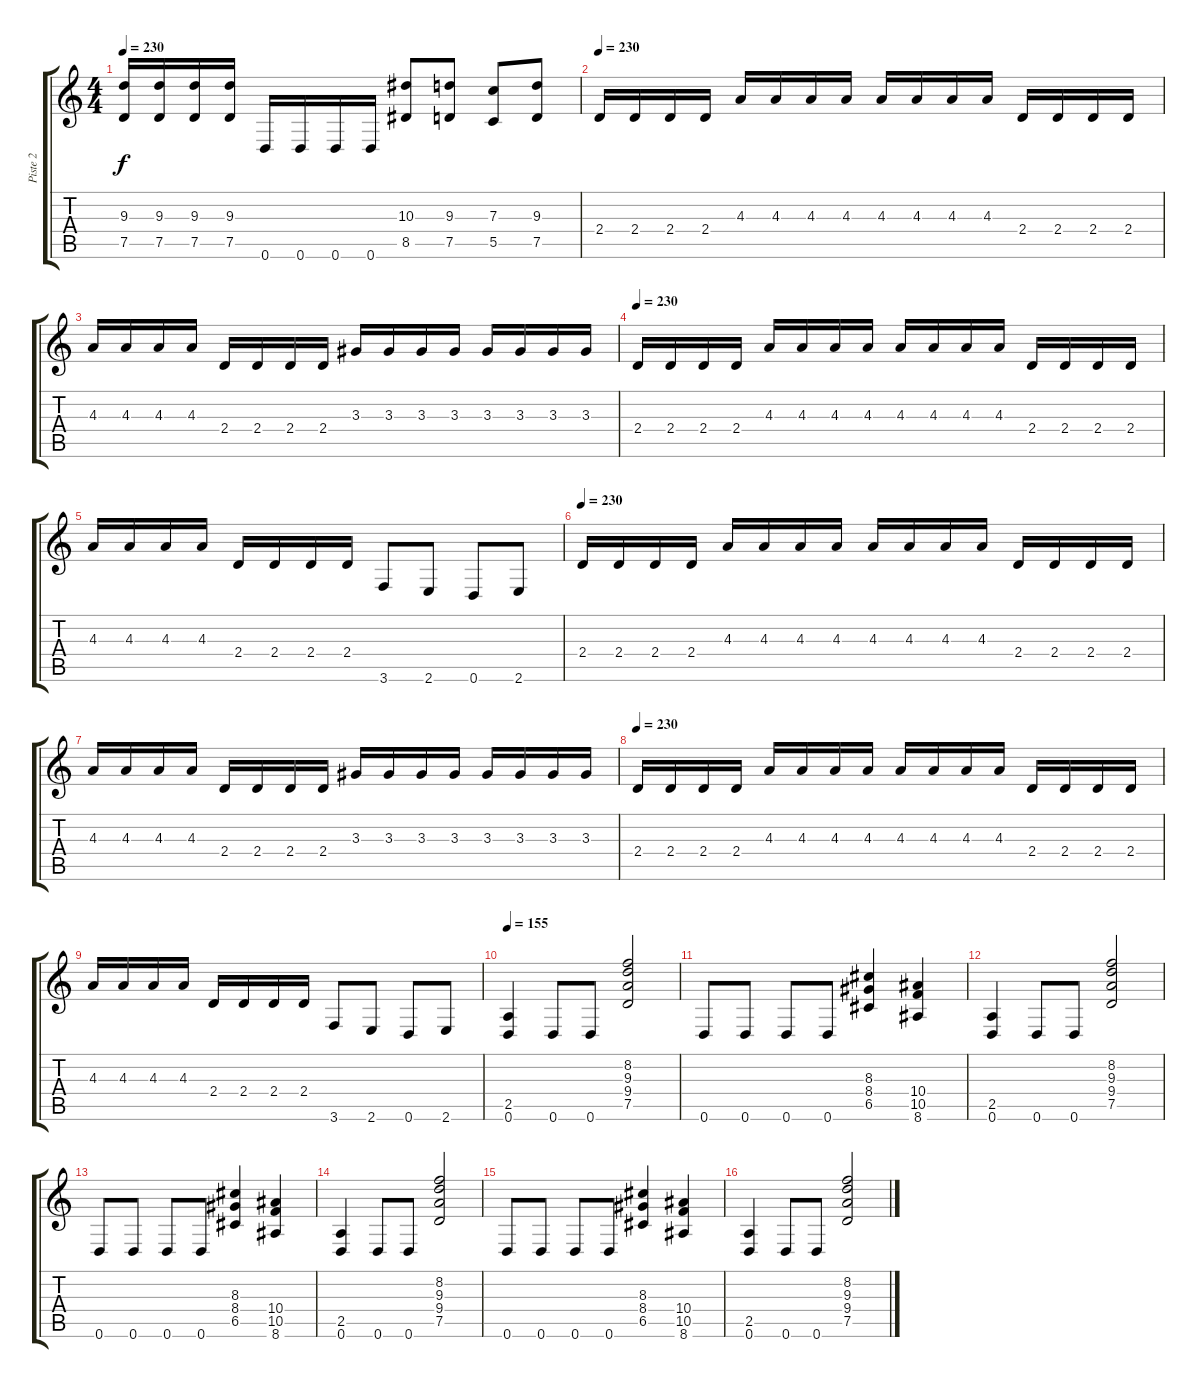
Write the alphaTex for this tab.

\track ("Piste 2" "Piste 2") {instrument distortionguitar}
\staff {score tabs}
\tuning (D4 A3 F3 C3 G2 D2) {hide}
\ts (4 4)
\tempo 230
\clef g2
\ks c
(9.3 7.5).16{dy f} (9.3 7.5).16 (9.3 7.5).16 (9.3 7.5).16 0.6.16 0.6.16 0.6.16 0.6.16 (10.3 8.5).8 (9.3 7.5).8 (7.3 5.5).8 (9.3 7.5).8 |
\tempo 230
2.4.16 2.4.16 2.4.16 2.4.16 4.3.16 4.3.16 4.3.16 4.3.16 4.3.16 4.3.16 4.3.16 4.3.16 2.4.16 2.4.16 2.4.16 2.4.16 |
4.3.16 4.3.16 4.3.16 4.3.16 2.4.16 2.4.16 2.4.16 2.4.16 3.3.16 3.3.16 3.3.16 3.3.16 3.3.16 3.3.16 3.3.16 3.3.16 |
\tempo 230
2.4.16 2.4.16 2.4.16 2.4.16 4.3.16 4.3.16 4.3.16 4.3.16 4.3.16 4.3.16 4.3.16 4.3.16 2.4.16 2.4.16 2.4.16 2.4.16 |
4.3.16 4.3.16 4.3.16 4.3.16 2.4.16 2.4.16 2.4.16 2.4.16 3.6.8 2.6.8 0.6.8 2.6.8 |
\tempo 230
2.4.16 2.4.16 2.4.16 2.4.16 4.3.16 4.3.16 4.3.16 4.3.16 4.3.16 4.3.16 4.3.16 4.3.16 2.4.16 2.4.16 2.4.16 2.4.16 |
4.3.16 4.3.16 4.3.16 4.3.16 2.4.16 2.4.16 2.4.16 2.4.16 3.3.16 3.3.16 3.3.16 3.3.16 3.3.16 3.3.16 3.3.16 3.3.16 |
\tempo 230
2.4.16 2.4.16 2.4.16 2.4.16 4.3.16 4.3.16 4.3.16 4.3.16 4.3.16 4.3.16 4.3.16 4.3.16 2.4.16 2.4.16 2.4.16 2.4.16 |
4.3.16 4.3.16 4.3.16 4.3.16 2.4.16 2.4.16 2.4.16 2.4.16 3.6.8 2.6.8 0.6.8 2.6.8 |
\tempo 155
(2.5 0.6).4{instrument distortionguitar} 0.6.8 0.6.8 (8.2 9.3 9.4 7.5).2 |
0.6.8 0.6.8 0.6.8 0.6.8 (8.3 8.4 6.5).4 (10.4 10.5 8.6).4 |
(2.5 0.6).4 0.6.8 0.6.8 (8.2 9.3 9.4 7.5).2 |
0.6.8 0.6.8 0.6.8 0.6.8 (8.3 8.4 6.5).4 (10.4 10.5 8.6).4 |
(2.5 0.6).4 0.6.8 0.6.8 (8.2 9.3 9.4 7.5).2 |
0.6.8 0.6.8 0.6.8 0.6.8 (8.3 8.4 6.5).4 (10.4 10.5 8.6).4 |
(2.5 0.6).4 0.6.8 0.6.8 (8.2 9.3 9.4 7.5).2
